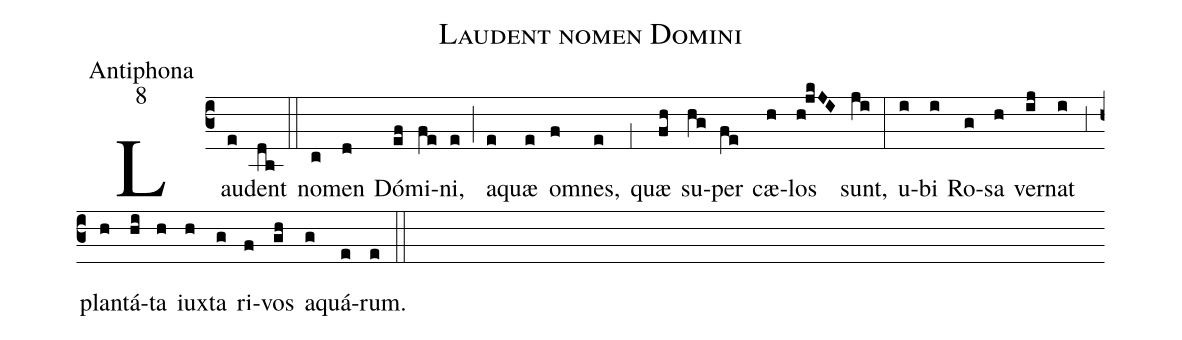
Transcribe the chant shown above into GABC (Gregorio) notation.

name:Laudent nomen Domini;
office-part:Antiphona;
mode:8;
%%
(c3) Lau(e)dent(db) (::)
no(c)men(d) Dó(ef)mi(fe)ni,(e) (;) a(e)quæ(e) om(f)nes,(e) (,1) quæ(fh) su(hg)per(fe) cæ(h)los(h!jkJI) sunt,(ji) (:)
u(i)bi(i) Ro(g)sa(h) ver(ij)nat(i) (,3) plan(h)tá(hi)ta(h) iux(h)ta(g) ri(f)vos(gh) a(g)quá(e)rum.(e) (::)
